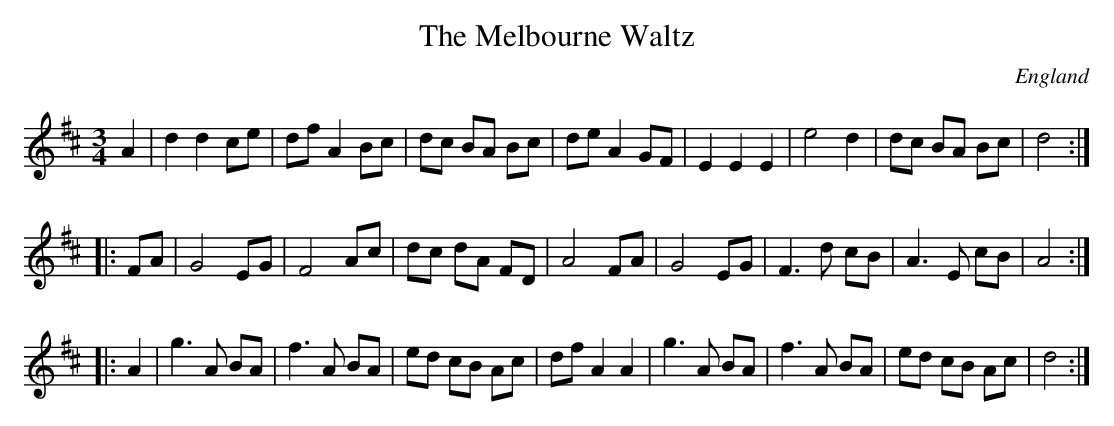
X:1
T:Melbourne Waltz, The
O:England
M:3/4
K:D
A2 |\
d2 d2 ce | df A2 Bc | dc BA Bc | de A2 GF |\
E2 E2 E2 | e4 d2 | dc BA Bc | d4 :|*
|:FA |\
G4 EG | F4 Ac | dc dA FD | A4 FA |\
G4 EG | F3 d cB | A3 E cB | A4 :|*
|:A2 |\
g3A BA | f3A BA | ed cB Ac | df A2 A2 |\
g3A BA | f3A BA | ed cB Ac | d4 :|**
